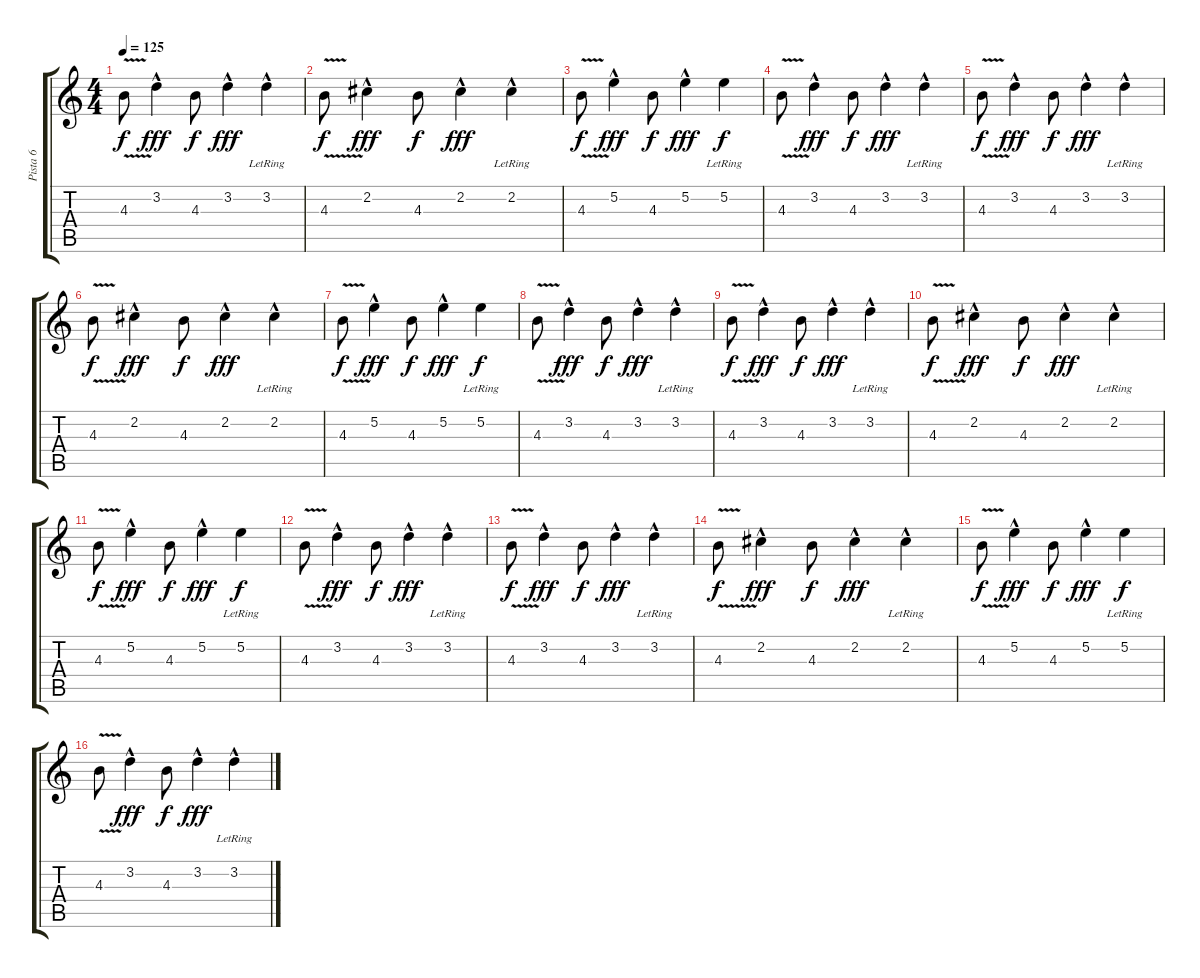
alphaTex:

\track ("Pista 6" "Pista 6") {instrument synthbass1}
\staff {score tabs}
\tuning (E4 B3 G3 D3 A2 E2) {hide}
\ts (4 4)
\tempo 125
\clef g2
\ks c
4.3{v}.8{dy f} 3.2{hac}.4{dy fff} 4.3.8{dy f} 3.2{hac}.4{dy fff} 3.2{hac lr}.4 |
4.3{v}.8{dy f} 2.2{hac}.4{dy fff} 4.3.8{dy f} 2.2{hac}.4{dy fff} 2.2{hac lr}.4 |
4.3{v}.8{dy f} 5.2{hac}.4{dy fff} 4.3.8{dy f} 5.2{hac}.4{dy fff} 5.2{lr}.4{dy f} |
4.3{v}.8 3.2{hac}.4{dy fff} 4.3.8{dy f} 3.2{hac}.4{dy fff} 3.2{hac lr}.4 |
4.3{v}.8{dy f} 3.2{hac}.4{dy fff} 4.3.8{dy f} 3.2{hac}.4{dy fff} 3.2{hac lr}.4 |
4.3{v}.8{dy f} 2.2{hac}.4{dy fff} 4.3.8{dy f} 2.2{hac}.4{dy fff} 2.2{hac lr}.4 |
4.3{v}.8{dy f} 5.2{hac}.4{dy fff} 4.3.8{dy f} 5.2{hac}.4{dy fff} 5.2{lr}.4{dy f} |
4.3{v}.8 3.2{hac}.4{dy fff} 4.3.8{dy f} 3.2{hac}.4{dy fff} 3.2{hac lr}.4 |
4.3{v}.8{dy f} 3.2{hac}.4{dy fff} 4.3.8{dy f} 3.2{hac}.4{dy fff} 3.2{hac lr}.4 |
4.3{v}.8{dy f} 2.2{hac}.4{dy fff} 4.3.8{dy f} 2.2{hac}.4{dy fff} 2.2{hac lr}.4 |
4.3{v}.8{dy f} 5.2{hac}.4{dy fff} 4.3.8{dy f} 5.2{hac}.4{dy fff} 5.2{lr}.4{dy f} |
4.3{v}.8 3.2{hac}.4{dy fff} 4.3.8{dy f} 3.2{hac}.4{dy fff} 3.2{hac lr}.4 |
4.3{v}.8{dy f} 3.2{hac}.4{dy fff} 4.3.8{dy f} 3.2{hac}.4{dy fff} 3.2{hac lr}.4 |
4.3{v}.8{dy f} 2.2{hac}.4{dy fff} 4.3.8{dy f} 2.2{hac}.4{dy fff} 2.2{hac lr}.4 |
4.3{v}.8{dy f} 5.2{hac}.4{dy fff} 4.3.8{dy f} 5.2{hac}.4{dy fff} 5.2{lr}.4{dy f} |
4.3{v}.8 3.2{hac}.4{dy fff} 4.3.8{dy f} 3.2{hac}.4{dy fff} 3.2{hac lr}.4
